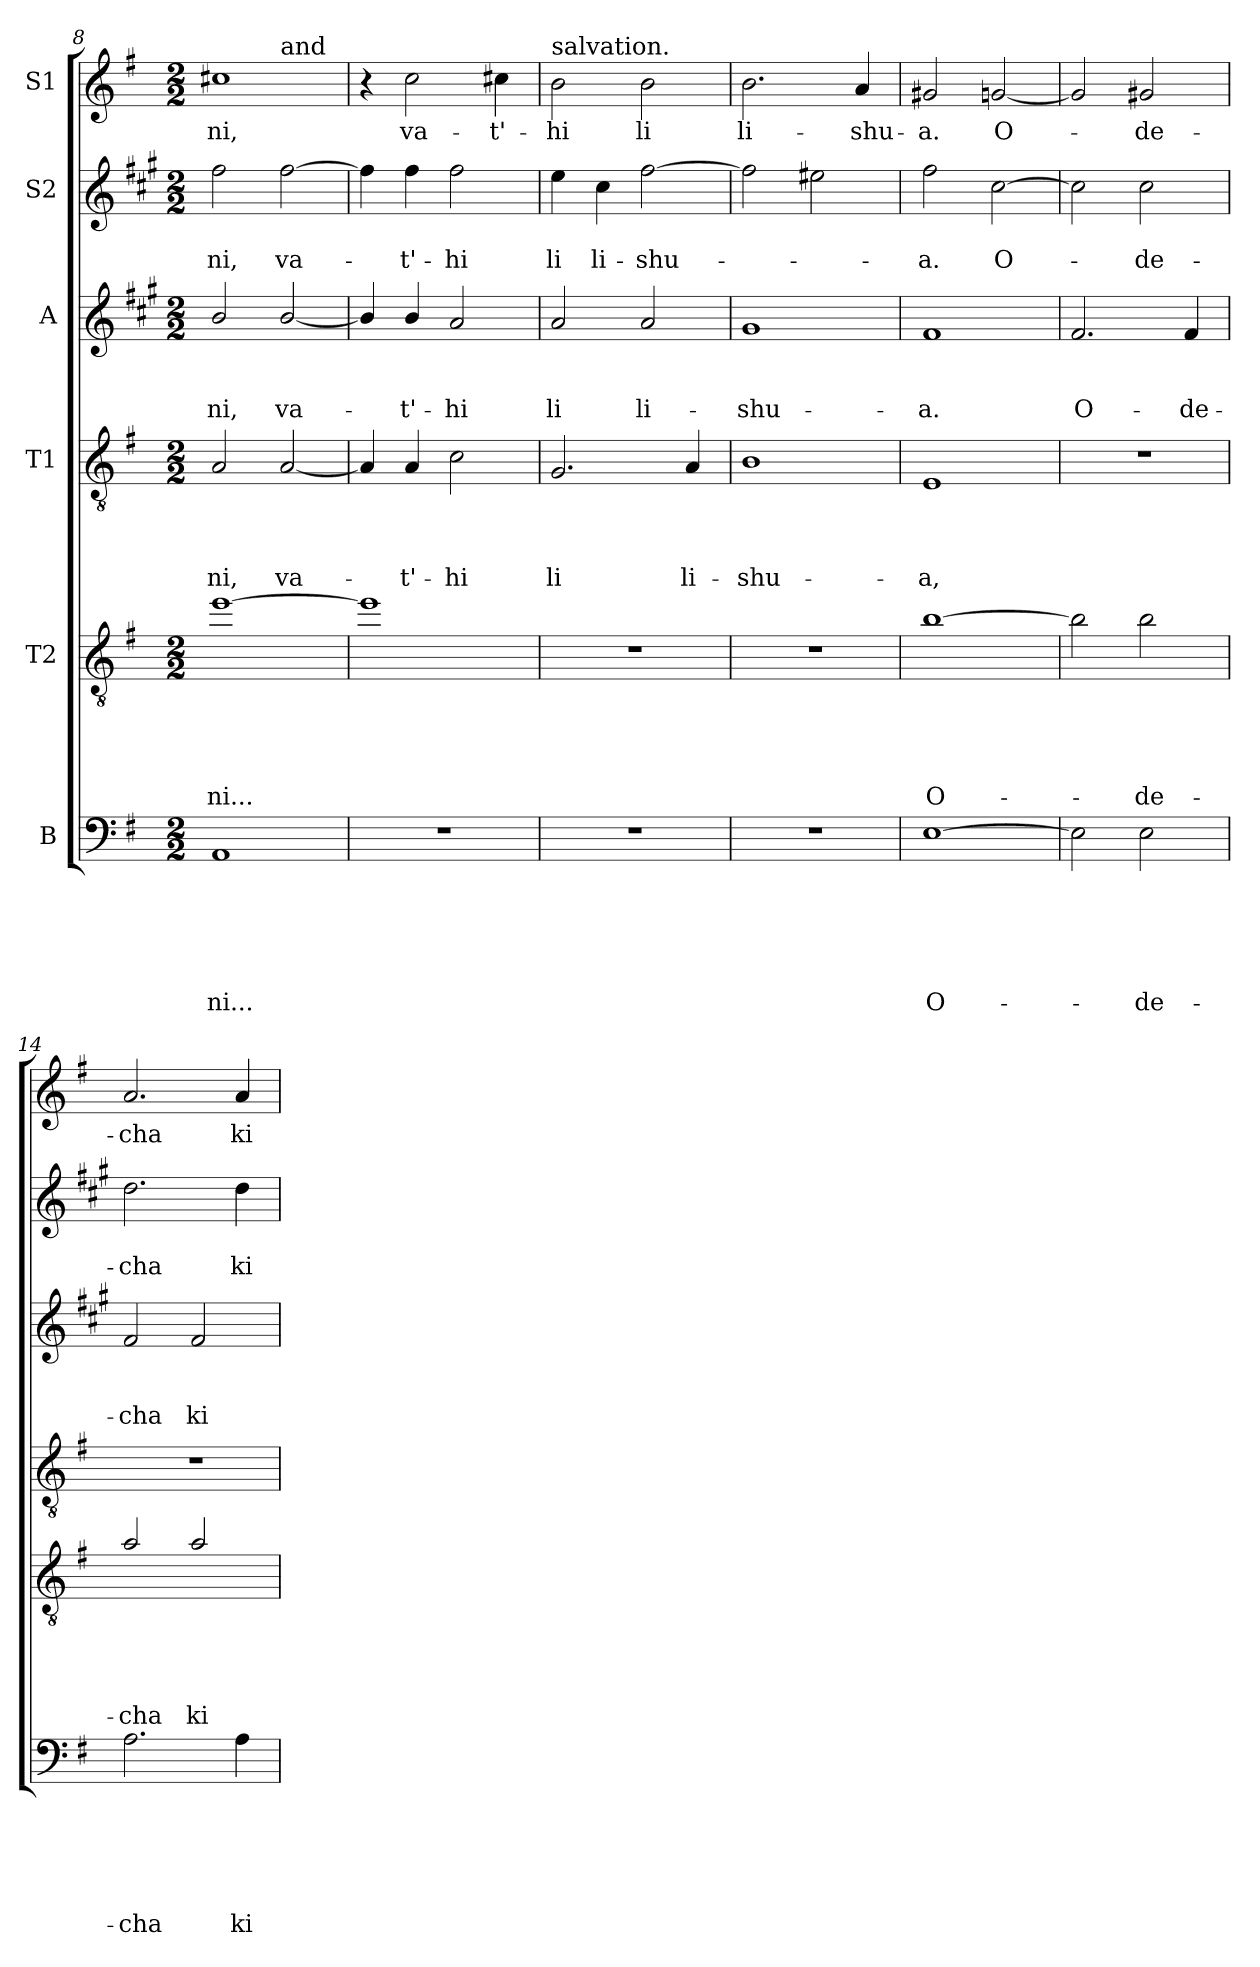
**kern	**text	**text	**text	**text	**text	**text	**kern	**text	**text	**text	**text	**text	**kern	**text	**text	**text	**text	**kern	**text	**text	**text	**kern	**text	**text	**kern	**text
*part6	*part6	*part6	*part6	*part6	*part6	*part6	*part5	*part5	*part5	*part5	*part5	*part5	*part4	*part4	*part4	*part4	*part4	*part3	*part3	*part3	*part3	*part2	*part2	*part2	*part1	*part1
*staff6	*staff6	*staff6	*staff6	*staff6	*staff6	*staff6	*staff5	*staff5	*staff5	*staff5	*staff5	*staff5	*staff4	*staff4	*staff4	*staff4	*staff4	*staff3	*staff3	*staff3	*staff3	*staff2	*staff2	*staff2	*staff1	*staff1
*I"B	*	*	*	*	*	*	*I"T2	*	*	*	*	*	*I"T1	*	*	*	*	*I"A	*	*	*	*I"S2	*	*	*I"S1	*
!!LO:PB:g=z
*clefF4	*	*	*	*	*	*	*clefGv2	*	*	*	*	*	*clefGv2	*	*	*	*	*clefG2	*	*	*	*clefG2	*	*	*clefG2	*
*	*	*	*	*	*	*	*ITrd8c14	*	*	*	*	*	*	*	*	*	*	*ITrd1c2	*	*	*	*ITrd1c2	*	*	*	*
*k[f#]	*	*	*	*	*	*	*k[f#]	*	*	*	*	*	*k[f#]	*	*	*	*	*k[f#]	*	*	*	*k[f#]	*	*	*k[f#]	*
*G:	*	*	*	*	*	*	*G:	*	*	*	*	*	*G:	*	*	*	*	*G:	*	*	*	*G:	*	*	*G:	*
*M2/2	*	*	*	*	*	*	*M2/2	*	*	*	*	*	*M2/2	*	*	*	*	*M2/2	*	*	*	*M2/2	*	*	*M2/2	*
=8	=8	=8	=8	=8	=8	=8	=8	=8	=8	=8	=8	=8	=8	=8	=8	=8	=8	=8	=8	=8	=8	=8	=8	=8	=8	=8
!	!	!	!	!	!	!LO:LY:b	!	!	!	!	!	!LO:LY:b	!	!	!	!	!LO:LY:b	!	!	!	!LO:LY:b	!	!	!LO:LY:b	!	!LO:LY:b
*	*	*	*	*	*	*	*	*	*	*	*	*	*	*	*	*	*	*	*	*	*	*	*	*	*^	*
1AA	.	.	.	.	.	-ni...	[1e	.	.	.	.	-ni...	2A/	.	.	.	-ni,	2a/	.	.	-ni,	2ee\	.	-ni,	1cc#X	2ryy	-ni,
!	!	!	!	!	!	!	!	!	!	!	!	!	!	!	!	!	!	!	!	!	!	!	!	!	!	!LO:TX:a:t=and	!
!	!	!	!	!	!	!	!	!	!	!	!	!	!	!	!	!	!LO:LY:b	!	!	!	!LO:LY:b	!	!	!LO:LY:b	!	!	!
.	.	.	.	.	.	.	.	.	.	.	.	.	[2A/	.	.	.	va-	[2a/	.	.	va-	[2ee\	.	va-	.	2ryy	.
=9	=9	=9	=9	=9	=9	=9	=9	=9	=9	=9	=9	=9	=9	=9	=9	=9	=9	=9	=9	=9	=9	=9	=9	=9	=9	=9	=9
!	!	!	!	!	!	!	!	!	!	!	!	!	!	!	!	!	!	!	!	!	!	!	!	!	!LO:TX:a:t=brought me	!	!
*	*	*	*	*	*	*	*	*	*	*	*	*	*	*	*	*	*	*	*	*	*	*	*	*	*v	*v	*
1r	.	.	.	.	.	.	1e]	.	.	.	.	.	4A/]	.	.	.	.	4a/]	.	.	.	4ee\]	.	.	4r	.
!	!	!	!	!	!	!	!	!	!	!	!	!	!	!	!	!	!LO:LY:b	!	!	!	!LO:LY:b	!	!	!LO:LY:b	!	!LO:LY:b
.	.	.	.	.	.	.	.	.	.	.	.	.	4A/	.	.	.	-t'-	4a/	.	.	-t'-	4ee\	.	-t'-	2cc\	va-
!	!	!	!	!	!	!	!	!	!	!	!	!	!	!	!	!	!LO:LY:b	!	!	!	!LO:LY:b	!	!	!LO:LY:b	!	!
.	.	.	.	.	.	.	.	.	.	.	.	.	2c\	.	.	.	-hi	2g/	.	.	-hi	2ee\	.	-hi	.	.
!	!	!	!	!	!	!	!	!	!	!	!	!	!	!	!	!	!	!	!	!	!	!	!	!	!	!LO:LY:b
.	.	.	.	.	.	.	.	.	.	.	.	.	.	.	.	.	.	.	.	.	.	.	.	.	4cc#\	-t'-
=10	=10	=10	=10	=10	=10	=10	=10	=10	=10	=10	=10	=10	=10	=10	=10	=10	=10	=10	=10	=10	=10	=10	=10	=10	=10	=10
!	!	!	!	!	!	!	!	!	!	!	!	!	!	!	!	!	!	!	!	!	!	!	!	!	!LO:TX:a:t=salvation.	!
!	!	!	!	!	!	!	!	!	!	!	!	!	!	!	!	!	!LO:LY:b	!	!	!	!LO:LY:b	!	!	!LO:LY:b	!	!LO:LY:b
1r	.	.	.	.	.	.	1r	.	.	.	.	.	2.G/	.	.	.	li	2g/	.	.	li	4dd\	.	li	2b\	-hi
!	!	!	!	!	!	!	!	!	!	!	!	!	!	!	!	!	!	!	!	!	!	!	!	!LO:LY:b	!	!
.	.	.	.	.	.	.	.	.	.	.	.	.	.	.	.	.	.	.	.	.	.	4b\	.	li-	.	.
!	!	!	!	!	!	!	!	!	!	!	!	!	!	!	!	!	!	!	!	!	!LO:LY:b	!	!	!LO:LY:b	!	!LO:LY:b
.	.	.	.	.	.	.	.	.	.	.	.	.	.	.	.	.	.	2g/	.	.	li-	[2ee\	.	-shu-	2b\	li
!	!	!	!	!	!	!	!	!	!	!	!	!	!	!	!	!	!LO:LY:b	!	!	!	!	!	!	!	!	!
.	.	.	.	.	.	.	.	.	.	.	.	.	4A/	.	.	.	li-	.	.	.	.	.	.	.	.	.
=11	=11	=11	=11	=11	=11	=11	=11	=11	=11	=11	=11	=11	=11	=11	=11	=11	=11	=11	=11	=11	=11	=11	=11	=11	=11	=11
!	!	!	!	!	!	!	!	!	!	!	!	!	!	!	!	!	!LO:LY:b	!	!	!	!LO:LY:b	!	!	!	!	!LO:LY:b
1r	.	.	.	.	.	.	1r	.	.	.	.	.	1B	.	.	.	-shu-	1f#	.	.	-shu-	2ee\]	.	.	2.b\	li-
.	.	.	.	.	.	.	.	.	.	.	.	.	.	.	.	.	.	.	.	.	.	2dd#X\	.	.	.	.
!	!	!	!	!	!	!	!	!	!	!	!	!	!	!	!	!	!	!	!	!	!	!	!	!	!	!LO:LY:b
.	.	.	.	.	.	.	.	.	.	.	.	.	.	.	.	.	.	.	.	.	.	.	.	.	4a/	-shu-
=12	=12	=12	=12	=12	=12	=12	=12	=12	=12	=12	=12	=12	=12	=12	=12	=12	=12	=12	=12	=12	=12	=12	=12	=12	=12	=12
!	!	!	!	!	!	!LO:LY:b	!	!	!	!	!	!LO:LY:b	!	!	!	!	!LO:LY:b	!	!	!	!LO:LY:b	!	!	!LO:LY:b	!	!LO:LY:b
[1E	.	.	.	.	.	O-	[1B	.	.	.	.	O-	1E	.	.	.	-a,	1e	.	.	-a.	2ee\	.	-a.	2g#X/	-a.
!	!	!	!	!	!	!	!	!	!	!	!	!	!	!	!	!	!	!	!	!	!	!	!	!LO:LY:b	!	!LO:LY:b
.	.	.	.	.	.	.	.	.	.	.	.	.	.	.	.	.	.	.	.	.	.	[2b\	.	O-	[2g/	O-
=13	=13	=13	=13	=13	=13	=13	=13	=13	=13	=13	=13	=13	=13	=13	=13	=13	=13	=13	=13	=13	=13	=13	=13	=13	=13	=13
!	!	!	!	!	!	!	!	!	!	!	!	!	!	!	!	!	!	!	!	!	!LO:LY:b	!	!	!	!	!
2E\]	.	.	.	.	.	.	2B\]	.	.	.	.	.	1r	.	.	.	.	2.e/	.	.	O-	2b\]	.	.	2g/]	.
!	!	!	!	!	!	!LO:LY:b	!	!	!	!	!	!LO:LY:b	!	!	!	!	!	!	!	!	!	!	!	!LO:LY:b	!	!LO:LY:b
2E\	.	.	.	.	.	-de-	2B\	.	.	.	.	-de-	.	.	.	.	.	.	.	.	.	2b\	.	-de-	2g#/	-de-
!	!	!	!	!	!	!	!	!	!	!	!	!	!	!	!	!	!	!	!	!	!LO:LY:b	!	!	!	!	!
.	.	.	.	.	.	.	.	.	.	.	.	.	.	.	.	.	.	4e/	.	.	-de-	.	.	.	.	.
=14	=14	=14	=14	=14	=14	=14	=14	=14	=14	=14	=14	=14	=14	=14	=14	=14	=14	=14	=14	=14	=14	=14	=14	=14	=14	=14
!	!	!	!	!	!	!LO:LY:b	!	!	!	!	!	!LO:LY:b	!	!	!	!	!	!	!	!	!LO:LY:b	!	!	!LO:LY:b	!	!LO:LY:b
2.A\	.	.	.	.	.	-cha	2A/	.	.	.	.	-cha	1r	.	.	.	.	2e/	.	.	-cha	2.cc\	.	-cha	2.a/	-cha
!	!	!	!	!	!	!	!	!	!	!	!	!LO:LY:b	!	!	!	!	!	!	!	!	!LO:LY:b	!	!	!	!	!
.	.	.	.	.	.	.	2A/	.	.	.	.	ki	.	.	.	.	.	2e/	.	.	ki	.	.	.	.	.
!	!	!	!	!	!	!LO:LY:b	!	!	!	!	!	!	!	!	!	!	!	!	!	!	!	!	!	!LO:LY:b	!	!LO:LY:b
4A\	.	.	.	.	.	ki	.	.	.	.	.	.	.	.	.	.	.	.	.	.	.	4cc\	.	ki	4a/	ki
=	=	=	=	=	=	=	=	=	=	=	=	=	=	=	=	=	=	=	=	=	=	=	=	=	=	=
*-	*-	*-	*-	*-	*-	*-	*-	*-	*-	*-	*-	*-	*-	*-	*-	*-	*-	*-	*-	*-	*-	*-	*-	*-	*-	*-
